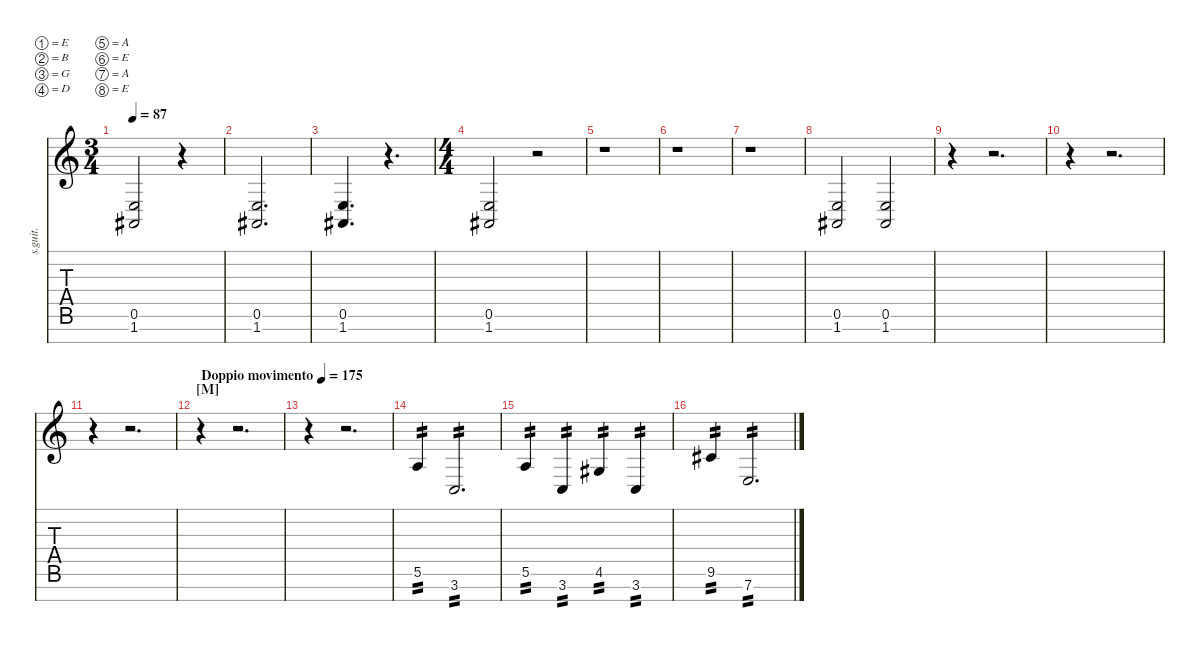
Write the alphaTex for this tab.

\defaultSystemsLayout 4
\hideDynamics
\bracketExtendMode nobrackets
\track ("Rhythm Guitar Right" "s.guit.") {instrument distortionguitar}
\staff {score tabs}
\tuning (E4 B3 G3 D3 A2 E2 A1 E1)
\ts (3 4)
\tempo 87
\clef g2
\ks c
(0.6 1.7{acc #}).2{dy ff} r.4 |
(0.6 1.7{acc #}).2{d} |
(0.6 1.7{acc #}).4{d} r.4{d} |
\ts (4 4)
\beaming (8 2 2 2 2)
(0.6 1.7{acc #}).2 r.2 |
r.1 |
r.1 |
r.1 |
(0.6 1.7{acc #}).2 (0.6 1.7{acc #}).2 |
r.4 r.2{d} |
r.4 r.2{d} |
r.4 r.2{d} |
\section ("M" "")
\tempo (175 "Doppio movimento")
r.4 r.2{d} |
r.4 r.2{d} |
5.6.4{tp 2} 3.7.2{d tp 2} |
5.6.4{tp 2} 3.7.4{tp 2} 4.6{acc #}.4{tp 2} 3.7.4{tp 2} |
9.6{acc #}.4{tp 2} 7.7.2{d tp 2}
